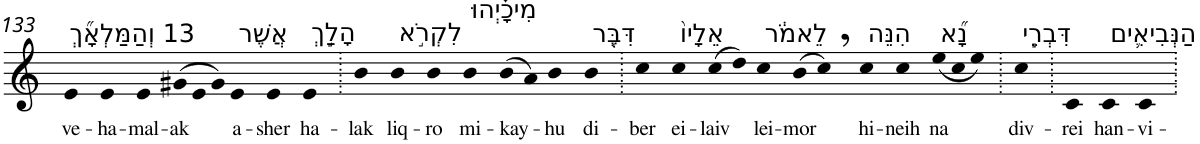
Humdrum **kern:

**kern	**text
*part1	*part1
*staff1	*staff1
*I"Piano	*
*I'Pno	*
!!LO:PB:g=z
*clefG2	*
*k[]	*
=133	=133
!LO:TX:a:t=13 וְהַמַּלְאָ֞ךְ	!
!	!LO:LY:b
4e	ve-
!	!LO:LY:b
4e	-ha-
!	!LO:LY:b
4e	-mal-
*Xtuplet	*
!	!LO:LY:b
(>12g#X	-ak
12e	.
12g#)	.
!LO:TX:a:t=אֲשֶׁר	!
!	!LO:LY:b
4e	a-
!	!LO:LY:b
4e	-sher
!LO:TX:a:t=הָלַ֣ךְ	!
!	!LO:LY:b
4e	ha-
=134.	=134.
!	!LO:LY:b
4b	-lak
!LO:TX:a:t=לִקְרֹ֣א	!
!	!LO:LY:b
4b	liq-
!	!LO:LY:b
4b	-ro
!LO:TX:a:t=מִיכָ֗יְהוּ	!
!	!LO:LY:b
4b	mi-
!	!LO:LY:b
(>8b	-kay-
8a)	.
!	!LO:LY:b
4b	-hu
!LO:TX:a:t=דִּבֶּ֤ר	!
!	!LO:LY:b
4b	di-
=135.	=135.
!	!LO:LY:b
4cc	-ber
!LO:TX:a:t=אֵלָיו֙	!
!	!LO:LY:b
4cc	ei-
!	!LO:LY:b
(>8cc	-laiv
8dd)	.
!LO:TX:a:t=לֵאמֹ֔ר	!
!	!LO:LY:b
4cc	lei-
!	!LO:LY:b
(>8b	-mor
8cc,)	.
!LO:TX:a:t=הִנֵּה	!
!	!LO:LY:b
4cc	hi-
!	!LO:LY:b
4cc	-neih
!LO:TX:a:t=נָ֞א	!
!	!LO:LY:b
(<12ee	na
12cc	.
12ee)	.
=136.	=136.
!LO:TX:a:t=דִּבְרֵ֧י	!
!	!LO:LY:b
4cc	div-
=137.	=137.
!	!LO:LY:b
4c	-rei
!LO:TX:a:t=הַנְּבִיאִ֛ים	!
!	!LO:LY:b
4c	han-
!	!LO:LY:b
4c	-vi-
=.	=.
*-	*-
